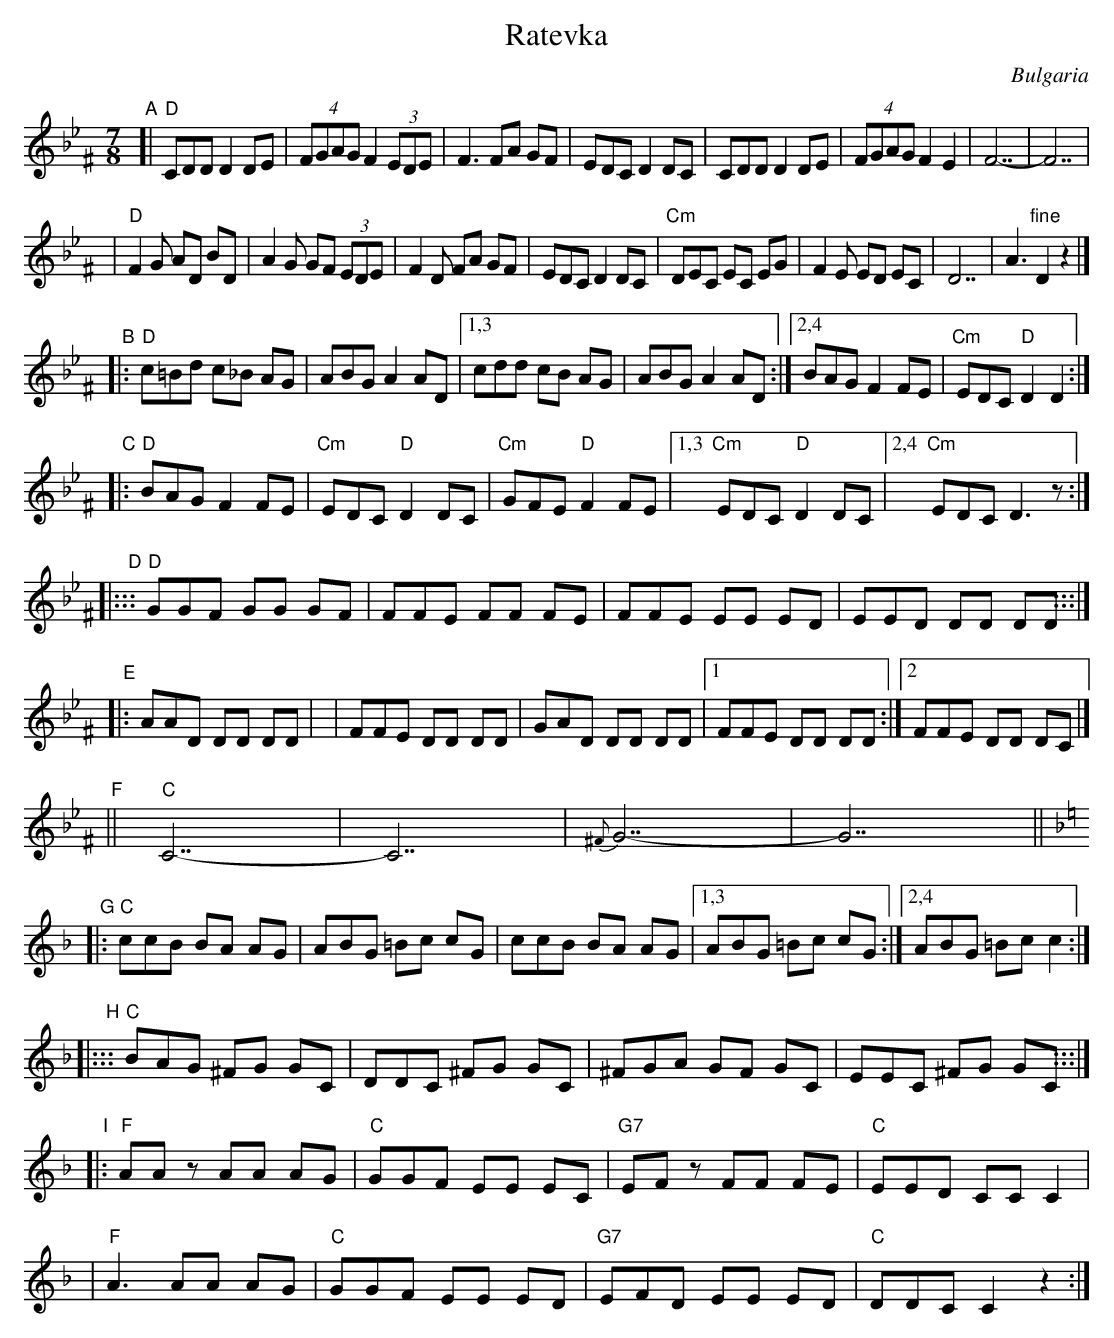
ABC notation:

X:1
T: Ratevka
O: Bulgaria
M: 7/8
L: 1/8
K: DPhr^F
"A"\
[| "D"CDD D2 DE | (4FGAG F2 (3EDE | F3 FA GF | EDC D2 DC \
|     CDD D2 DE | (4FGAG F2 E2 | F7- | F7 |
|  "D"F2G AD BD | A2G GF (3EDE | F2D FA GF | EDC D2 DC \
| "Cm"DEC EC EG | F2E ED EC | D7 | A3 "fine"D2 z2 |]
"B"\
|: "D"c=Bd c_B AG | ABG A2 AD |1,3 cdd cB AG |  ABG A2 AD :|2,4 BAG F2 FE | "Cm"EDC "D"D2 D2 :|
"C"\
|: "D"BAG F2 FE | "Cm"EDC "D"D2 DC | "Cm"GFE "D"F2 FE |1,3 "Cm"EDC "D"D2 DC |2,4 "Cm"EDC D3 z :|
"D"\
|::: "D"GGF GG GF | FFE FF FE | FFE EE ED | EED DD DD :::|
"E"\
|: AAD DD DD | | FFE DD DD | GAD DD DD |1 FFE DD DD :|2  FFE DD DC |]
"F"\
|| "C"C7- | C7 | {^F}G7- | G7 || [K:=e=F][K:Cmix]
"G"\
|: "C"ccB BA AG | ABG =Bc cG | ccB BA AG |1,3 ABG =Bc cG :|2,4 ABG =Bc c2 :|
"H"\
|::: "C"BAG ^FG GC | DDC ^FG GC | ^FGA GF GC | EEC ^FG GC :::|
"I"\
|: "F"AAz AA AG | "C"GGF EE EC | "G7"EFz FF FE | "C"EED CC C2 |
|  "F"A3  AA AG | "C"GGF EE ED | "G7"EFD EE ED | "C"DDC C2 z2 :|
